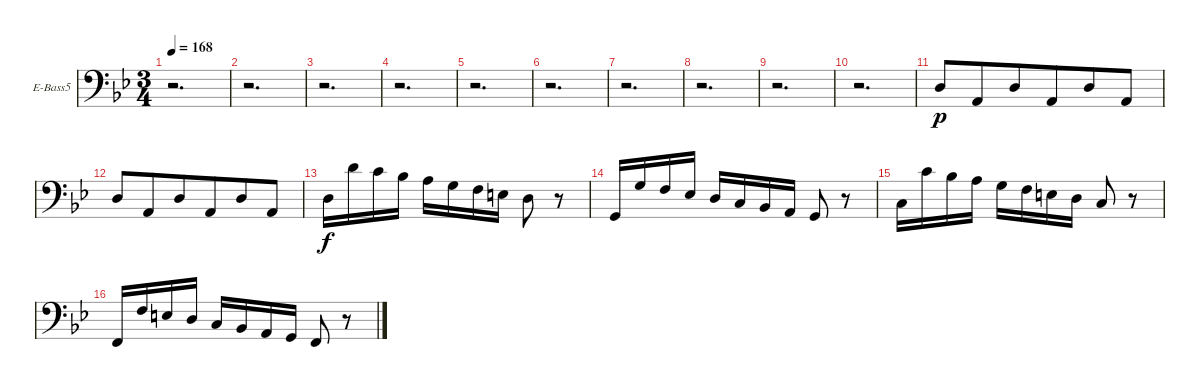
\defaultSystemsLayout 4
\bracketExtendMode groupsimilarinstruments
\firstSystemTrackNameOrientation horizontal
\otherSystemsTrackNameOrientation horizontal
\track ("Violoncello" "E-Bass5") {instrument electricbassfinger}
\staff {score}
\tuning (G2 D2 A1 E1 B0)
\ts (3 4)
\tempo 168
\clef f4
\ks gminor
r.2{d dy f} |
r.2{d} |
r.2{d} |
r.2{d} |
r.2{d} |
r.2{d} |
r.2{d} |
r.2{d} |
r.2{d} |
r.2{d} |
0.2.8{dy p beam merge} 0.3.8{beam merge} 0.2.8{beam merge} 0.3.8{beam merge} 0.2.8{beam merge} 0.3.8{beam merge} |
0.2.8{beam merge} 0.3.8{beam merge} 0.2.8{beam merge} 0.3.8{beam merge} 0.2.8{beam merge} 0.3.8 |
0.2.16{dy f} 7.1.16 5.1.16 3.1.16 2.1.16 0.1.16 3.2.16 2.2.16 0.2.8 r.8 |
3.4.16 0.1.16 3.2.16 1.2.16 0.2.16 3.3.16 1.3.16 0.3.16 3.4.8 r.8 |
3.3.16 5.1.16 3.1.16 2.1.16 0.1.16 3.2.16 2.2.16 0.2.16 3.3.8 r.8 |
1.4.16 3.2.16 2.2.16 0.2.16 3.3.16 1.3.16 0.3.16 3.4.16 1.4.8 r.8
